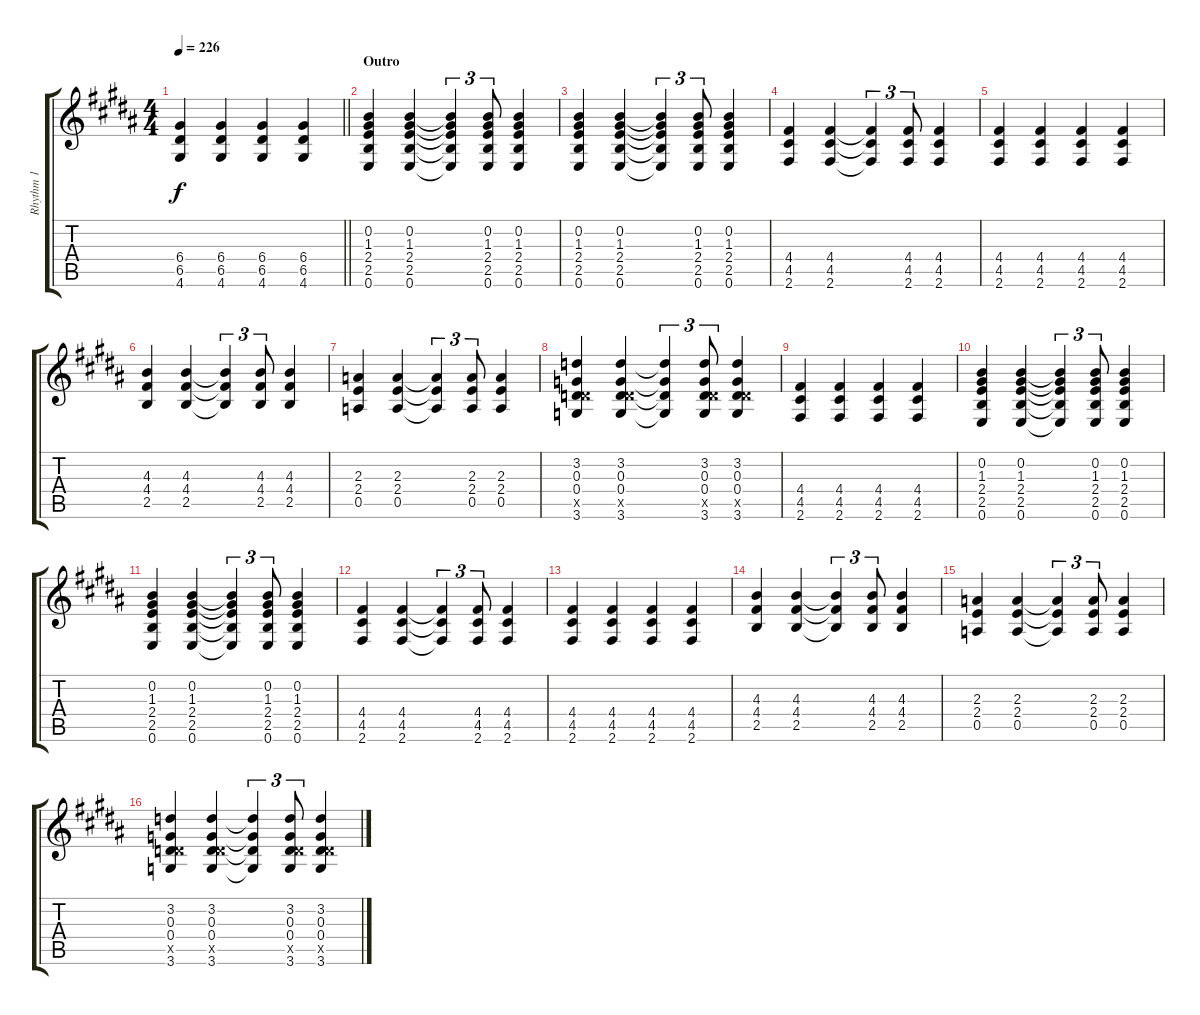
\track ("Rhythm 1" "Rhythm 1") {instrument overdrivenguitar}
\staff {score tabs}
\tuning (E4 B3 G3 D3 A2 E2) {hide}
\ts (4 4)
\tempo 226
\clef g2
\barLineRight lightlight
\ks b
(6.4 6.5 4.6).4{dy f} (6.4 6.5 4.6).4 (6.4 6.5 4.6).4 (6.4 6.5 4.6).4 |
\section ("" "Outro")
(0.2 1.3 2.4 2.5 0.6).4 (0.2 1.3 2.4 2.5 0.6).4 (0.2{t} 1.3{t} 2.4{t} 2.5{t} 0.6{t}).4{tu (3 2)} (0.2 1.3 2.4 2.5 0.6).8{tu (3 2)} (0.2 1.3 2.4 2.5 0.6).4 |
(0.2 1.3 2.4 2.5 0.6).4 (0.2 1.3 2.4 2.5 0.6).4 (0.2{t} 1.3{t} 2.4{t} 2.5{t} 0.6{t}).4{tu (3 2)} (0.2 1.3 2.4 2.5 0.6).8{tu (3 2)} (0.2 1.3 2.4 2.5 0.6).4 |
(4.4 4.5 2.6).4 (4.4 4.5 2.6).4 (4.4{t} 4.5{t} 2.6{t}).4{tu (3 2)} (4.4 4.5 2.6).8{tu (3 2)} (4.4 4.5 2.6).4 |
(4.4 4.5 2.6).4 (4.4 4.5 2.6).4 (4.4 4.5 2.6).4 (4.4 4.5 2.6).4 |
(4.3 4.4 2.5).4 (4.3 4.4 2.5).4 (4.3{t} 4.4{t} 2.5{t}).4{tu (3 2)} (4.3 4.4 2.5).8{tu (3 2)} (4.3 4.4 2.5).4 |
(2.3 2.4 0.5).4 (2.3 2.4 0.5).4 (2.3{t} 2.4{t} 0.5{t}).4{tu (3 2)} (2.3 2.4 0.5).8{tu (3 2)} (2.3 2.4 0.5).4 |
(3.2 0.3 0.4 5.5{x} 3.6).4 (3.2 0.3 0.4 5.5{x} 3.6).4 (3.2{t} 0.3{t} 0.4{t} 3.6{t}).4{tu (3 2)} (3.2 0.3 0.4 5.5{x} 3.6).8{tu (3 2)} (3.2 0.3 0.4 5.5{x} 3.6).4 |
(4.4 4.5 2.6).4 (4.4 4.5 2.6).4 (4.4 4.5 2.6).4 (4.4 4.5 2.6).4 |
(0.2 1.3 2.4 2.5 0.6).4 (0.2 1.3 2.4 2.5 0.6).4 (0.2{t} 1.3{t} 2.4{t} 2.5{t} 0.6{t}).4{tu (3 2)} (0.2 1.3 2.4 2.5 0.6).8{tu (3 2)} (0.2 1.3 2.4 2.5 0.6).4 |
(0.2 1.3 2.4 2.5 0.6).4 (0.2 1.3 2.4 2.5 0.6).4 (0.2{t} 1.3{t} 2.4{t} 2.5{t} 0.6{t}).4{tu (3 2)} (0.2 1.3 2.4 2.5 0.6).8{tu (3 2)} (0.2 1.3 2.4 2.5 0.6).4 |
(4.4 4.5 2.6).4 (4.4 4.5 2.6).4 (4.4{t} 4.5{t} 2.6{t}).4{tu (3 2)} (4.4 4.5 2.6).8{tu (3 2)} (4.4 4.5 2.6).4 |
(4.4 4.5 2.6).4 (4.4 4.5 2.6).4 (4.4 4.5 2.6).4 (4.4 4.5 2.6).4 |
(4.3 4.4 2.5).4 (4.3 4.4 2.5).4 (4.3{t} 4.4{t} 2.5{t}).4{tu (3 2)} (4.3 4.4 2.5).8{tu (3 2)} (4.3 4.4 2.5).4 |
(2.3 2.4 0.5).4 (2.3 2.4 0.5).4 (2.3{t} 2.4{t} 0.5{t}).4{tu (3 2)} (2.3 2.4 0.5).8{tu (3 2)} (2.3 2.4 0.5).4 |
(3.2 0.3 0.4 5.5{x} 3.6).4 (3.2 0.3 0.4 5.5{x} 3.6).4 (3.2{t} 0.3{t} 0.4{t} 3.6{t}).4{tu (3 2)} (3.2 0.3 0.4 5.5{x} 3.6).8{tu (3 2)} (3.2 0.3 0.4 5.5{x} 3.6).4
